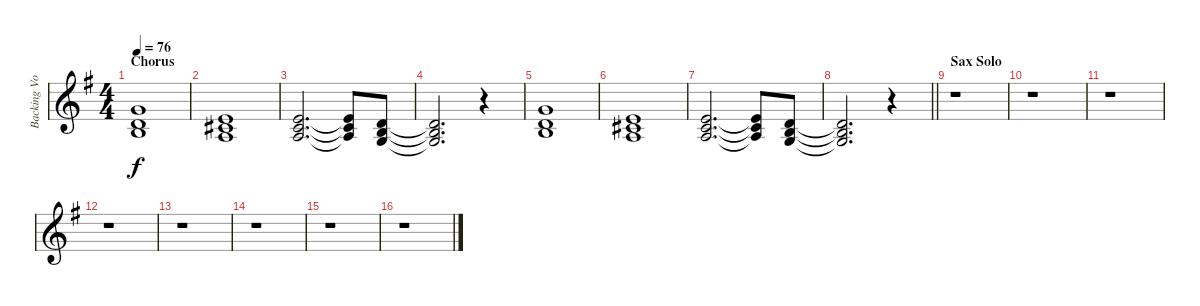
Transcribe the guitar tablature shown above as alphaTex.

\track ("Backing Vocals" "Backing Vo") {instrument oboe}
\staff {score}
\tuning (E4 B3 G3 D3 A2 E2) {hide}
\ts (4 4)
\section ("" "Chorus")
\tempo 76
\clef g2
\ks eminor
(3.1 3.2 4.3).1{dy f} |
(0.1 2.2 2.3).1 |
(5.2 5.3 7.4).2{d} (5.2{t} 5.3{t} 7.4{t}).8 (0.2 0.3 12.4).8 |
(0.2{t} 0.3{t} 12.4{t}).2{d} r.4 |
(3.1 3.2 4.3).1 |
(0.1 2.2 2.3).1 |
(5.2 5.3 7.4).2{d} (5.2{t} 5.3{t} 7.4{t}).8 (0.2 0.3 12.4).8 |
\barLineRight lightlight
(0.2{t} 0.3{t} 12.4{t}).2{d} r.4 |
\section ("" "Sax Solo")
r.1 |
r.1 |
r.1 |
r.1 |
r.1 |
r.1 |
r.1 |
r.1
